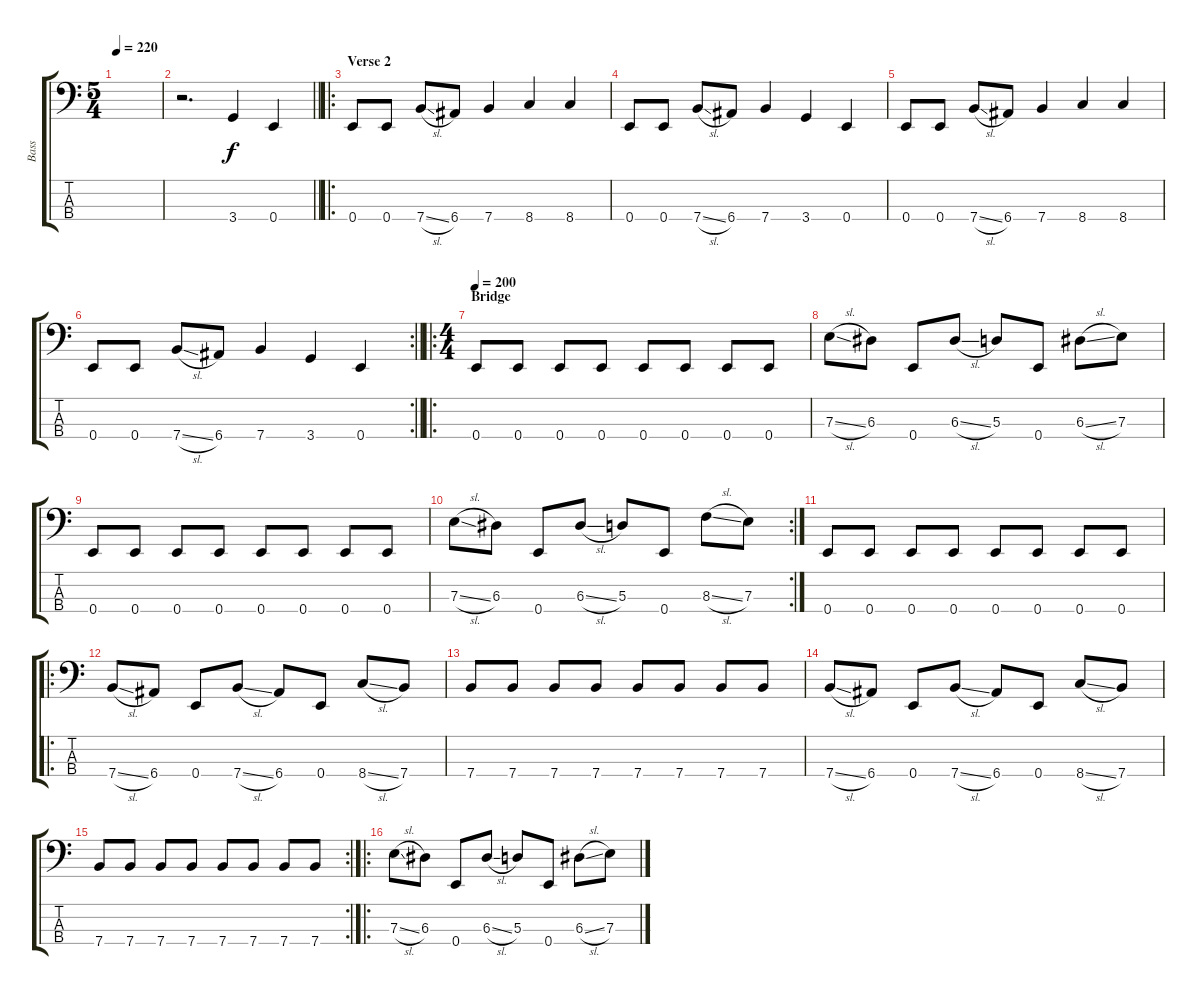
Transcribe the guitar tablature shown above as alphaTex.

\track ("Bass" "Bass") {instrument electricbassfinger}
\staff {score tabs}
\tuning (G2 D2 A1 E1) {hide}
\ts (5 4)
\tempo 220
\clef f4
\ks c
|
\barLineRight lightlight
r.2{d} 3.4.4 0.4.4 |
\ro
\section ("" "Verse 2")
0.4.8 0.4.8 7.4{sl}.8 6.4.8 7.4.4 8.4.4 8.4.4 |
0.4.8 0.4.8 7.4{sl}.8 6.4.8 7.4.4 3.4.4 0.4.4 |
0.4.8 0.4.8 7.4{sl}.8 6.4.8 7.4.4 8.4.4 8.4.4 |
\rc 2
\barLineRight lightlight
0.4.8 0.4.8 7.4{sl}.8 6.4.8 7.4.4 3.4.4 0.4.4 |
\ro
\ts (4 4)
\section ("" "Bridge")
\tempo 200
0.4.8 0.4.8 0.4.8 0.4.8 0.4.8 0.4.8 0.4.8 0.4.8 |
7.3{sl}.8 6.3.8 0.4.8 6.3{sl}.8 5.3.8 0.4.8 6.3{sl}.8 7.3.8 |
0.4.8 0.4.8 0.4.8 0.4.8 0.4.8 0.4.8 0.4.8 0.4.8 |
\rc 2
7.3{sl}.8 6.3.8 0.4.8 6.3{sl}.8 5.3.8 0.4.8 8.3{sl}.8 7.3.8 |
0.4.8 0.4.8 0.4.8 0.4.8 0.4.8 0.4.8 0.4.8 0.4.8 |
\ro
7.4{sl}.8 6.4.8 0.4.8 7.4{sl}.8 6.4.8 0.4.8 8.4{sl}.8 7.4.8 |
7.4.8 7.4.8 7.4.8 7.4.8 7.4.8 7.4.8 7.4.8 7.4.8 |
7.4{sl}.8 6.4.8 0.4.8 7.4{sl}.8 6.4.8 0.4.8 8.4{sl}.8 7.4.8 |
\rc 2
7.4.8 7.4.8 7.4.8 7.4.8 7.4.8 7.4.8 7.4.8 7.4.8 |
\ro
7.3{sl}.8 6.3.8 0.4.8 6.3{sl}.8 5.3.8 0.4.8 6.3{sl}.8 7.3.8
